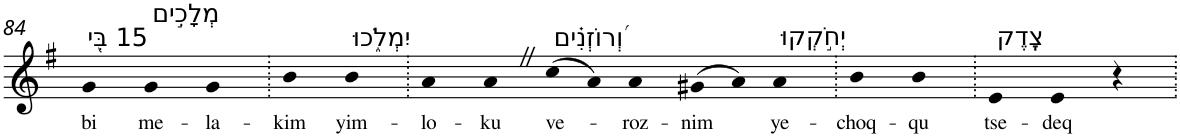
**kern	**text
*part1	*part1
*staff1	*staff1
*I"Piano	*
*I'Pno	*
!!LO:PB:g=z
*clefG2	*
*k[f#]	*
*G:	*
=84	=84
!LO:TX:a:t=15 בִּ֭י	!
!	!LO:LY:b
4g	bi
!LO:TX:a:t=מְלָכִ֣ים	!
!	!LO:LY:b
4g	me-
!	!LO:LY:b
4g	-la-
=85.	=85.
!	!LO:LY:b
4b	-kim
!LO:TX:a:t=יִמְלֹ֑כוּ	!
!	!LO:LY:b
4b	yim-
=86.	=86.
!	!LO:LY:b
4a	-lo-
!	!LO:LY:b
4aZ	-ku
!LO:TX:a:t=וְ֝רוֹזְנִ֗ים	!
!	!LO:LY:b
(>8cc	ve-
8a)	.
!	!LO:LY:b
4a	-roz-
!	!LO:LY:b
(>8g#X	-nim
8a)	.
!LO:TX:a:t=יְחֹ֣קְקוּ	!
!	!LO:LY:b
4a	ye-
=87.	=87.
!	!LO:LY:b
4b	-choq-
!	!LO:LY:b
4b	-qu
=88.	=88.
!LO:TX:a:t=צֶֽדֶק	!
!	!LO:LY:b
4e	tse-
!	!LO:LY:b
4e	-deq
4r	.
=.	=.
*-	*-
